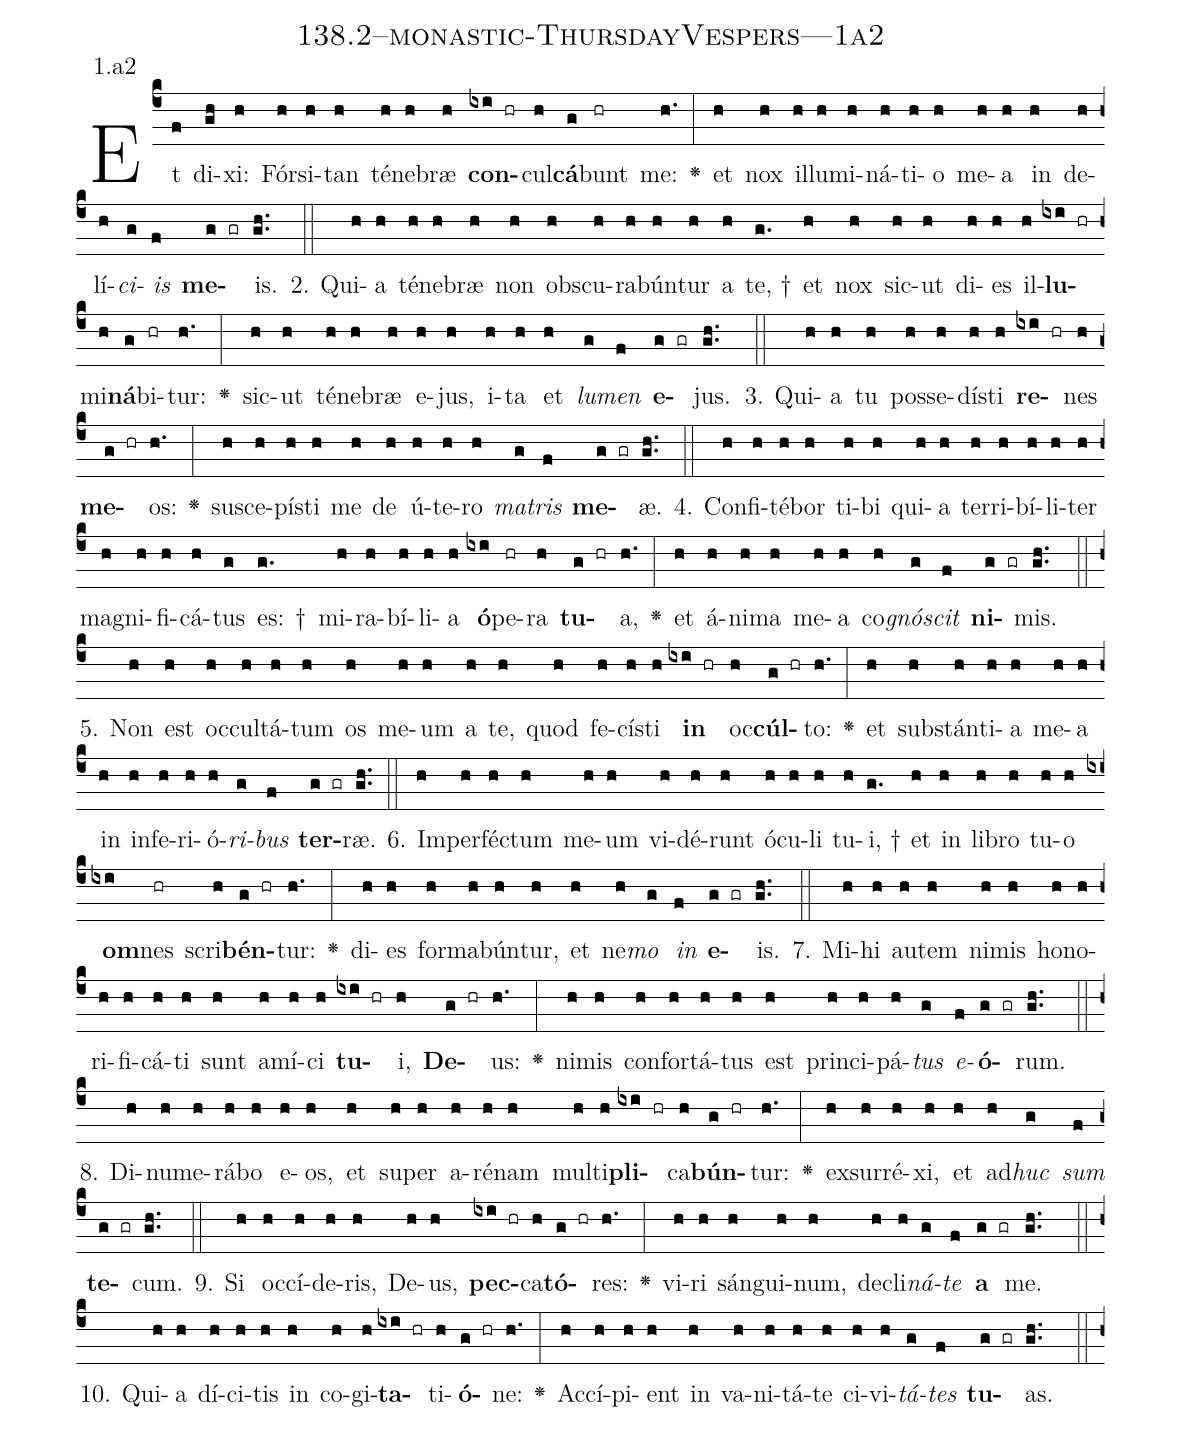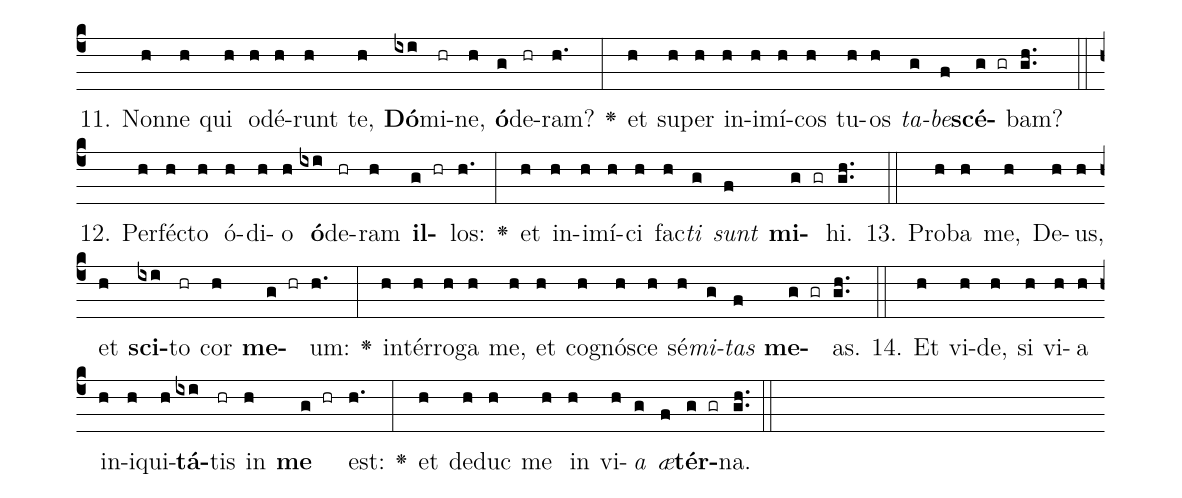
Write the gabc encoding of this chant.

name: 138.2--monastic-ThursdayVespers---1a2;
annotation: 1.a2;
%%
(c4)Et(f) di(gh)xi:(h) Fór(h)si(h)tan(h) té(h)ne(h)bræ(h) <b>con</b>(ixi hr)cul(h)<b>cá</b>(g)bunt(hr) me:(h.) <v>\greheightstar</v>(:) et(h) nox(h) il(h)lu(h)mi(h)ná(h)ti(h)o(h) me(h)a(h) in(h) de(h)lí(h)<i>ci</i>(g)<i>is</i>(f) <b>me</b>(g gr)is.(gh..) (::)
2. Qui(h)a(h) té(h)ne(h)bræ(h) non(h) obs(h)cu(h)ra(h)bún(h)tur(h) a(h) te, †(g.) et(h) nox(h) sic(h)ut(h) di(h)es(h) il(h)<b>lu</b>(ixi hr)mi(h)<b>ná</b>(g)bi(hr)tur:(h.) <v>\greheightstar</v>(:) sic(h)ut(h) té(h)ne(h)bræ(h) e(h)jus,(h) i(h)ta(h) et(h) <i>lu</i>(g)<i>men</i>(f) <b>e</b>(g gr)jus.(gh..) (::)
3. Qui(h)a(h) tu(h) pos(h)se(h)dís(h)ti(h) <b>re</b>(ixi hr)nes(h) <b>me</b>(g hr)os:(h.) <v>\greheightstar</v>(:) su(h)sce(h)pís(h)ti(h) me(h) de(h) ú(h)te(h)ro(h) <i>ma</i>(g)<i>tris</i>(f) <b>me</b>(g gr)æ.(gh..) (::)
4. Con(h)fi(h)té(h)bor(h) ti(h)bi(h) qui(h)a(h) ter(h)ri(h)bí(h)li(h)ter(h) ma(h)gni(h)fi(h)cá(h)tus(g) es: †(g.) mi(h)ra(h)bí(h)li(h)a(h) <b>ó</b>(ixi)pe(hr)ra(h) <b>tu</b>(g hr)a,(h.) <v>\greheightstar</v>(:) et(h) á(h)ni(h)ma(h) me(h)a(h) co(h)<i>gnó</i>(g)<i>scit</i>(f) <b>ni</b>(g gr)mis.(gh..) (::)
5. Non(h) est(h) oc(h)cul(h)tá(h)tum(h) os(h) me(h)um(h) a(h) te,(h) quod(h) fe(h)cís(h)ti(h) <b>in</b>(ixi hr) oc(h)<b>cúl</b>(g hr)to:(h.) <v>\greheightstar</v>(:) et(h) sub(h)stán(h)ti(h)a(h) me(h)a(h) in(h) in(h)fe(h)ri(h)ó(h)<i>ri</i>(g)<i>bus</i>(f) <b>ter</b>(g gr)ræ.(gh..) (::)
6. Im(h)per(h)féc(h)tum(h) me(h)um(h) vi(h)dé(h)runt(h) ó(h)cu(h)li(h) tu(h)i, †(g.) et(h) in(h) li(h)bro(h) tu(h)o(h) <b>om</b>(ixi)nes(hr) scri(h)<b>bén</b>(g hr)tur:(h.) <v>\greheightstar</v>(:) di(h)es(h) for(h)ma(h)bún(h)tur,(h) et(h) ne(h)<i>mo</i>(g) <i>in</i>(f) <b>e</b>(g gr)is.(gh..) (::)
7. Mi(h)hi(h) au(h)tem(h) ni(h)mis(h) ho(h)no(h)ri(h)fi(h)cá(h)ti(h) sunt(h) a(h)mí(h)ci(h) <b>tu</b>(ixi hr)i,(h) <b>De</b>(g hr)us:(h.) <v>\greheightstar</v>(:) ni(h)mis(h) con(h)for(h)tá(h)tus(h) est(h) prin(h)ci(h)pá(h)<i>tus</i>(g) <i>e</i>(f)<b>ó</b>(g gr)rum.(gh..) (::)
8. Di(h)nu(h)me(h)rá(h)bo(h) e(h)os,(h) et(h) su(h)per(h) a(h)ré(h)nam(h) mul(h)ti(h)<b>pli</b>(ixi hr)ca(h)<b>bún</b>(g hr)tur:(h.) <v>\greheightstar</v>(:) ex(h)sur(h)ré(h)xi,(h) et(h) ad(h)<i>huc</i>(g) <i>sum</i>(f) <b>te</b>(g gr)cum.(gh..) (::)
9. Si(h) oc(h)cí(h)de(h)ris,(h) De(h)us,(h) <b>pec</b>(ixi hr)ca(h)<b>tó</b>(g hr)res:(h.) <v>\greheightstar</v>(:) vi(h)ri(h) sán(h)gui(h)num,(h) de(h)cli(h)<i>ná</i>(g)<i>te</i>(f) <b>a</b>(g gr) me.(gh..) (::)
10. Qui(h)a(h) dí(h)ci(h)tis(h) in(h) co(h)gi(h)<b>ta</b>(ixi hr)ti(h)<b>ó</b>(g hr)ne:(h.) <v>\greheightstar</v>(:) Ac(h)cí(h)pi(h)ent(h) in(h) va(h)ni(h)tá(h)te(h) ci(h)vi(h)<i>tá</i>(g)<i>tes</i>(f) <b>tu</b>(g gr)as.(gh..) (::)
11. Non(h)ne(h) qui(h) o(h)dé(h)runt(h) te,(h) <b>Dó</b>(ixi)mi(hr)ne,(h) <b>ó</b>(g)de(hr)ram?(h.) <v>\greheightstar</v>(:) et(h) su(h)per(h) in(h)i(h)mí(h)cos(h) tu(h)os(h) <i>ta</i>(g)<i>be</i>(f)<b>scé</b>(g gr)bam?(gh..) (::)
12. Per(h)féc(h)to(h) ó(h)di(h)o(h) <b>ó</b>(ixi)de(hr)ram(h) <b>il</b>(g hr)los:(h.) <v>\greheightstar</v>(:) et(h) in(h)i(h)mí(h)ci(h) fac(h)<i>ti</i>(g) <i>sunt</i>(f) <b>mi</b>(g gr)hi.(gh..) (::)
13. Pro(h)ba(h) me,(h) De(h)us,(h) et(h) <b>sci</b>(ixi)to(hr) cor(h) <b>me</b>(g hr)um:(h.) <v>\greheightstar</v>(:) in(h)tér(h)ro(h)ga(h) me,(h) et(h) co(h)gnó(h)sce(h) sé(h)<i>mi</i>(g)<i>tas</i>(f) <b>me</b>(g gr)as.(gh..) (::)
14. Et(h) vi(h)de,(h) si(h) vi(h)a(h) in(h)i(h)qui(h)<b>tá</b>(ixi)tis(hr) in(h) <b>me</b>(g hr) est:(h.) <v>\greheightstar</v>(:) et(h) de(h)duc(h) me(h) in(h) vi(h)<i>a</i>(g) <i>æ</i>(f)<b>tér</b>(g gr)na.(gh..) (::)
